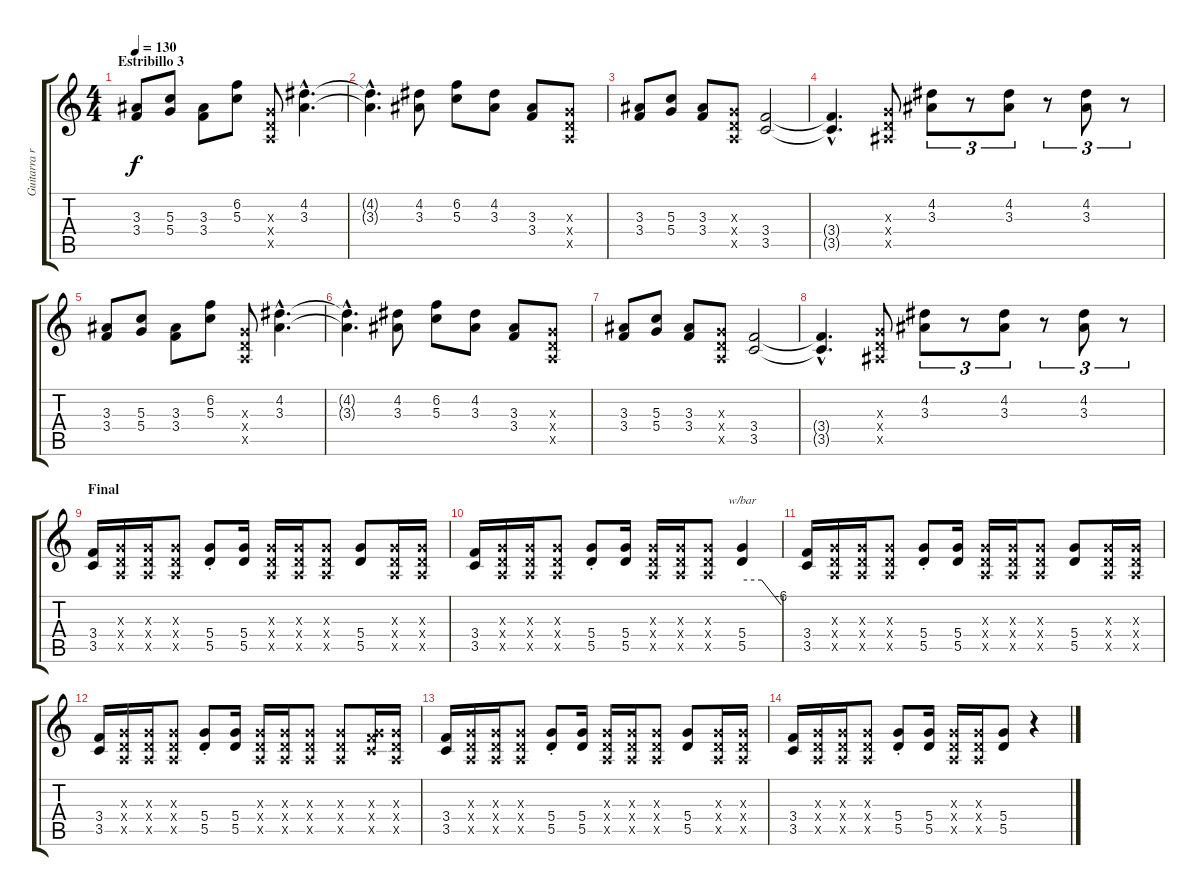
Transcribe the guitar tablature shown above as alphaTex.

\track ("Guitarra rítmica" "Guitarra r") {instrument distortionguitar}
\staff {score tabs}
\tuning (E4 B3 G3 D3 A2 E2) {hide}
\ts (4 4)
\section ("" "Estribillo 3")
\tempo 130
\clef g2
\ks c
(3.3 3.4).8{dy f} (5.3 5.4).8 (3.3 3.4).8 (6.2 5.3).8 (0.3{x} 0.4{x} 0.5{x}).8 (4.2{hac} 3.3{hac}).4{d} |
(4.2{hac t} 3.3{hac t}).4{d} (4.2 3.3).8 (6.2 5.3).8 (4.2 3.3).8 (3.3 3.4).8 (0.3{x} 0.4{x} 0.5{x}).8 |
(3.3 3.4).8 (5.3 5.4).8 (3.3 3.4).8 (0.3{x} 0.4{x} 0.5{x}).8 (3.4 3.5).2 |
(3.4{hac t} 3.5{hac t}).4{d} (0.3{x} 0.4{x} 1.5{x}).8 (4.2 3.3).8{tu (3 2)} r.8{tu (3 2)} (4.2 3.3).8{tu (3 2)} r.8{tu (3 2)} (4.2 3.3).8{tu (3 2)} r.8{tu (3 2)} |
(3.3 3.4).8 (5.3 5.4).8 (3.3 3.4).8 (6.2 5.3).8 (0.3{x} 0.4{x} 0.5{x}).8 (4.2{hac} 3.3{hac}).4{d} |
(4.2{hac t} 3.3{hac t}).4{d} (4.2 3.3).8 (6.2 5.3).8 (4.2 3.3).8 (3.3 3.4).8 (0.3{x} 0.4{x} 0.5{x}).8 |
(3.3 3.4).8 (5.3 5.4).8 (3.3 3.4).8 (0.3{x} 0.4{x} 0.5{x}).8 (3.4 3.5).2 |
(3.4{hac t} 3.5{hac t}).4{d} (0.3{x} 0.4{x} 1.5{x}).8 (4.2 3.3).8{tu (3 2)} r.8{tu (3 2)} (4.2 3.3).8{tu (3 2)} r.8{tu (3 2)} (4.2 3.3).8{tu (3 2)} r.8{tu (3 2)} |
\section ("" "Final")
(3.4 3.5).16 (0.3{x} 0.4{x} 0.5{x}).16 (0.3{x} 0.4{x} 0.5{x}).16 (0.3{x} 0.4{x} 0.5{x}).8 (5.4{st} 5.5{st}).8 (5.4 5.5).16 (0.3{x} 0.4{x} 0.5{x}).16 (0.3{x} 0.4{x} 0.5{x}).16 (0.3{x} 0.4{x} 0.5{x}).8 (5.4 5.5).8 (0.3{x} 0.4{x} 0.5{x}).16 (0.3{x} 0.4{x} 0.5{x}).16 |
(3.4 3.5).16 (0.3{x} 0.4{x} 0.5{x}).16 (0.3{x} 0.4{x} 0.5{x}).16 (0.3{x} 0.4{x} 0.5{x}).8 (5.4{st} 5.5{st}).8 (5.4 5.5).16 (0.3{x} 0.4{x} 0.5{x}).16 (0.3{x} 0.4{x} 0.5{x}).16 (0.3{x} 0.4{x} 0.5{x}).8 (5.4 5.5).4{tbe (custom default 0 0 30 0 60 -24)} |
(3.4 3.5).16 (0.3{x} 0.4{x} 0.5{x}).16 (0.3{x} 0.4{x} 0.5{x}).16 (0.3{x} 0.4{x} 0.5{x}).8 (5.4{st} 5.5{st}).8 (5.4 5.5).16 (0.3{x} 0.4{x} 0.5{x}).16 (0.3{x} 0.4{x} 0.5{x}).16 (0.3{x} 0.4{x} 0.5{x}).8 (5.4 5.5).8 (0.3{x} 0.4{x} 0.5{x}).16 (0.3{x} 0.4{x} 0.5{x}).16 |
(3.4 3.5).16 (0.3{x} 0.4{x} 0.5{x}).16 (0.3{x} 0.4{x} 0.5{x}).16 (0.3{x} 0.4{x} 0.5{x}).8 (5.4{st} 5.5{st}).8 (5.4 5.5).16 (0.3{x} 0.4{x} 0.5{x}).16 (0.3{x} 0.4{x} 0.5{x}).16 (0.3{x} 0.4{x} 0.5{x}).8 (0.3{x} 0.4{x} 0.5{x}).8 (0.3{x} 3.4{x} 3.5{x}).16 (0.3{x} 0.4{x} 0.5{x}).16 |
(3.4 3.5).16 (0.3{x} 0.4{x} 0.5{x}).16 (0.3{x} 0.4{x} 0.5{x}).16 (0.3{x} 0.4{x} 0.5{x}).8 (5.4{st} 5.5{st}).8 (5.4 5.5).16 (0.3{x} 0.4{x} 0.5{x}).16 (0.3{x} 0.4{x} 0.5{x}).16 (0.3{x} 0.4{x} 0.5{x}).8 (5.4 5.5).8 (0.3{x} 0.4{x} 0.5{x}).16 (0.3{x} 0.4{x} 0.5{x}).16 |
(3.4 3.5).16 (0.3{x} 0.4{x} 0.5{x}).16 (0.3{x} 0.4{x} 0.5{x}).16 (0.3{x} 0.4{x} 0.5{x}).8 (5.4{st} 5.5{st}).8 (5.4 5.5).16 (0.3{x} 0.4{x} 0.5{x}).16 (0.3{x} 0.4{x} 0.5{x}).16 (5.4 5.5).8 r.4
